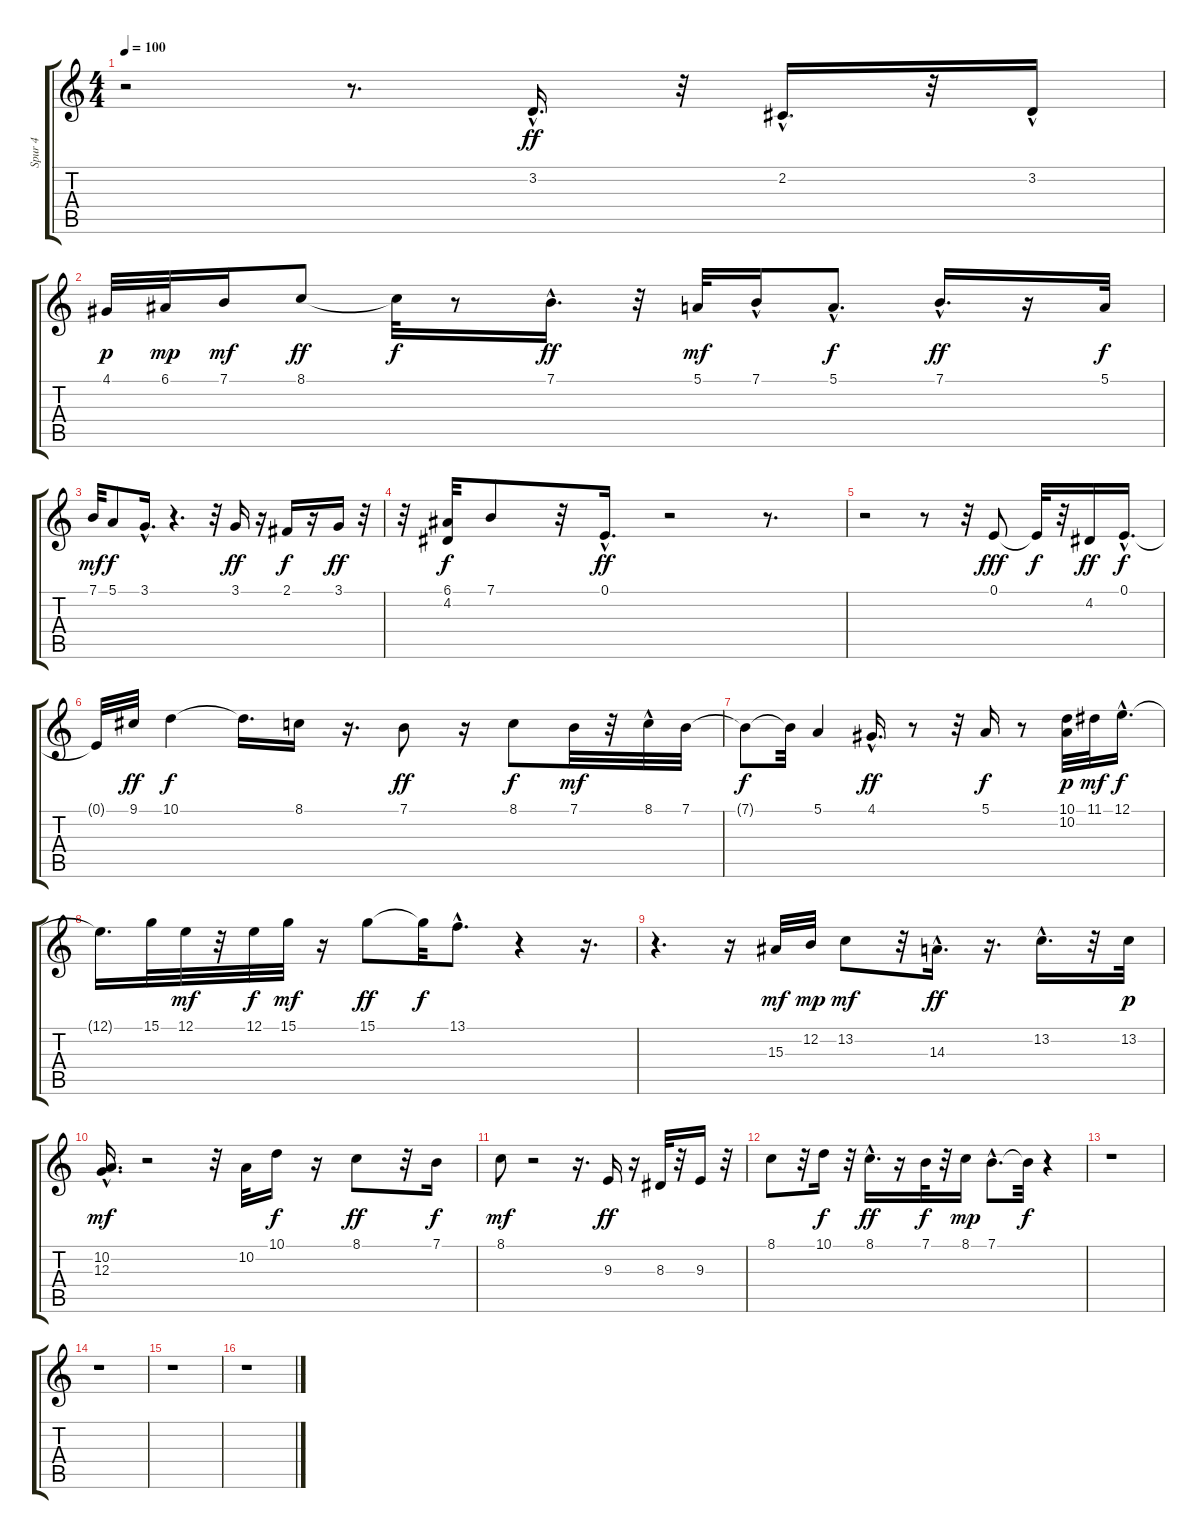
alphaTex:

\track ("Spur 4" "Spur 4") {instrument harmonica}
\staff {score tabs}
\tuning (E4 B3 G3 D3 A2 E2) {hide}
\ts (4 4)
\tempo 100
\clef g2
\ks c
r.2{dy f} r.8{d} 3.2{hac}.16{d dy ff} r.32 2.2{hac}.16{d} r.32 3.2{hac}.16 |
4.1.32{dy p} 6.1.32{dy mp} 7.1.16{dy mf} 8.1.8{dy ff} 8.1{t}.32{dy f} r.8 7.1{hac}.16{d dy ff} r.32 5.1.32{dy mf} 7.1{hac}.16 5.1{hac}.8{d dy f} 7.1{hac}.16{d dy ff} r.16 5.1.32{dy f} |
7.1.32{dy mf} 5.1.8{dy f} 3.1{hac}.16{d} r.4{d} r.32 3.1.16{dy ff} r.16 2.1.16{dy f} r.16 3.1.16{dy ff} r.32 |
r.32 (6.1 4.2).32{dy f} 7.1.8 r.32 0.1{hac}.16{d dy ff} r.2 r.8{d} |
r.2 r.8 r.32 0.1.8{dy fff} 0.1{t}.32{dy f} r.32 4.2.16{dy ff} 0.1{hac}.16{d dy f} |
0.1{t}.32 9.1.32{dy ff} 10.1.4{dy f} 10.1{t}.16{d} 8.1.16 r.16{d} 7.1.8{dy ff} r.16 8.1.8{dy f} 7.1.32{dy mf} r.32 8.1{hac}.32 7.1.32 |
7.1{t}.8{dy f} 7.1{t}.32 5.1.4 4.1{hac}.16{d dy ff} r.8 r.32 5.1.16{dy f} r.8 (10.1 10.2).32{dy p} 11.1.32{dy mf} 12.1{hac}.16{d dy f} |
12.1{t}.16{d} 15.1.32 12.1.32{dy mf} r.32 12.1.32{dy f} 15.1.32{dy mf} r.16 15.1.8{dy ff} 15.1{t}.32{dy f} 13.1{hac}.8{d} r.4 r.16{d} |
r.4{d} r.16 15.3.32{dy mf} 12.2.32{dy mp} 13.2.8{dy mf} r.32 14.3{hac}.16{d dy ff} r.16{d} 13.2{hac}.16{d} r.32 13.2.32{dy p} |
(10.2{hac} 12.3{hac}).16{d dy mf} r.2 r.32 10.2.32 10.1.16{dy f} r.16 8.1.8{dy ff} r.32 7.1.16{dy f} |
8.1.8{dy mf} r.2 r.16{d} 9.3.16{dy ff} r.16 8.3.32 r.32 9.3.16 r.32 |
8.1.8 r.32 10.1.16{dy f} r.32 8.1{hac}.16{d dy ff} r.16 7.1.32{dy f} r.32 8.1.16{dy mp} 7.1{hac}.8{d} 7.1{t}.32{dy f} r.4 |
r.1 |
r.1 |
r.1 |
r.1
